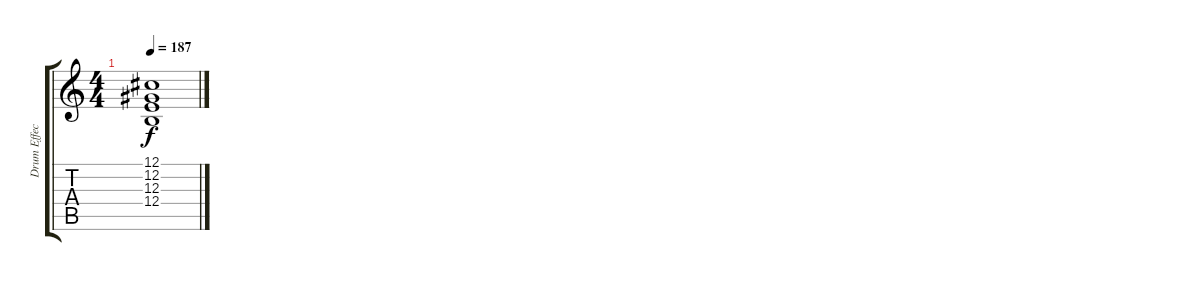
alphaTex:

\track ("Drum Effects" "Drum Effec") {instrument reversecymbal}
\staff {score tabs}
\tuning (Db4 Ab3 E3 B2 Gb2 Db2) {hide}
\ts (4 4)
\tempo 187
\clef g2
\ks c
(12.1 12.2 12.3 12.4).1{dy f}
